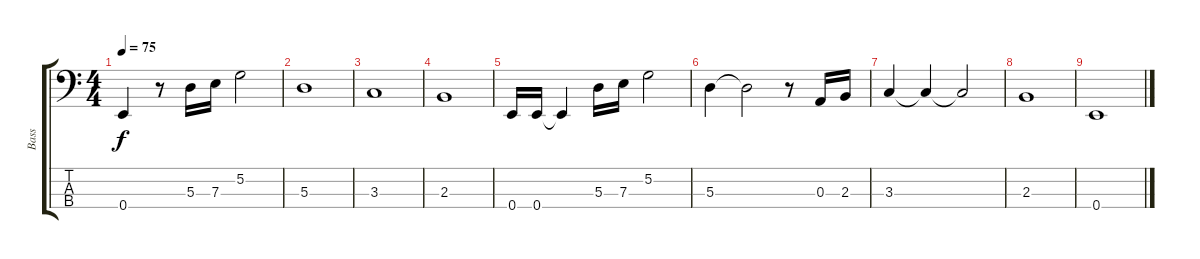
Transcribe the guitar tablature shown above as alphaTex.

\track ("Bass" "Bass") {instrument fretlessbass}
\staff {score tabs}
\tuning (G2 D2 A1 E1) {hide}
\ts (4 4)
\tempo 75
\clef f4
\ks c
0.4.4{dy f} r.8 5.3.16 7.3.16 5.2.2 |
5.3.1 |
3.3.1 |
2.3.1 |
0.4.16 0.4.16 0.4{t}.4 5.3.16 7.3.16 5.2.2 |
5.3.4 5.3{t}.2 r.8 0.3.16 2.3.16 |
3.3.4 3.3{t}.4 3.3{t}.2 |
2.3.1 |
0.4.1
